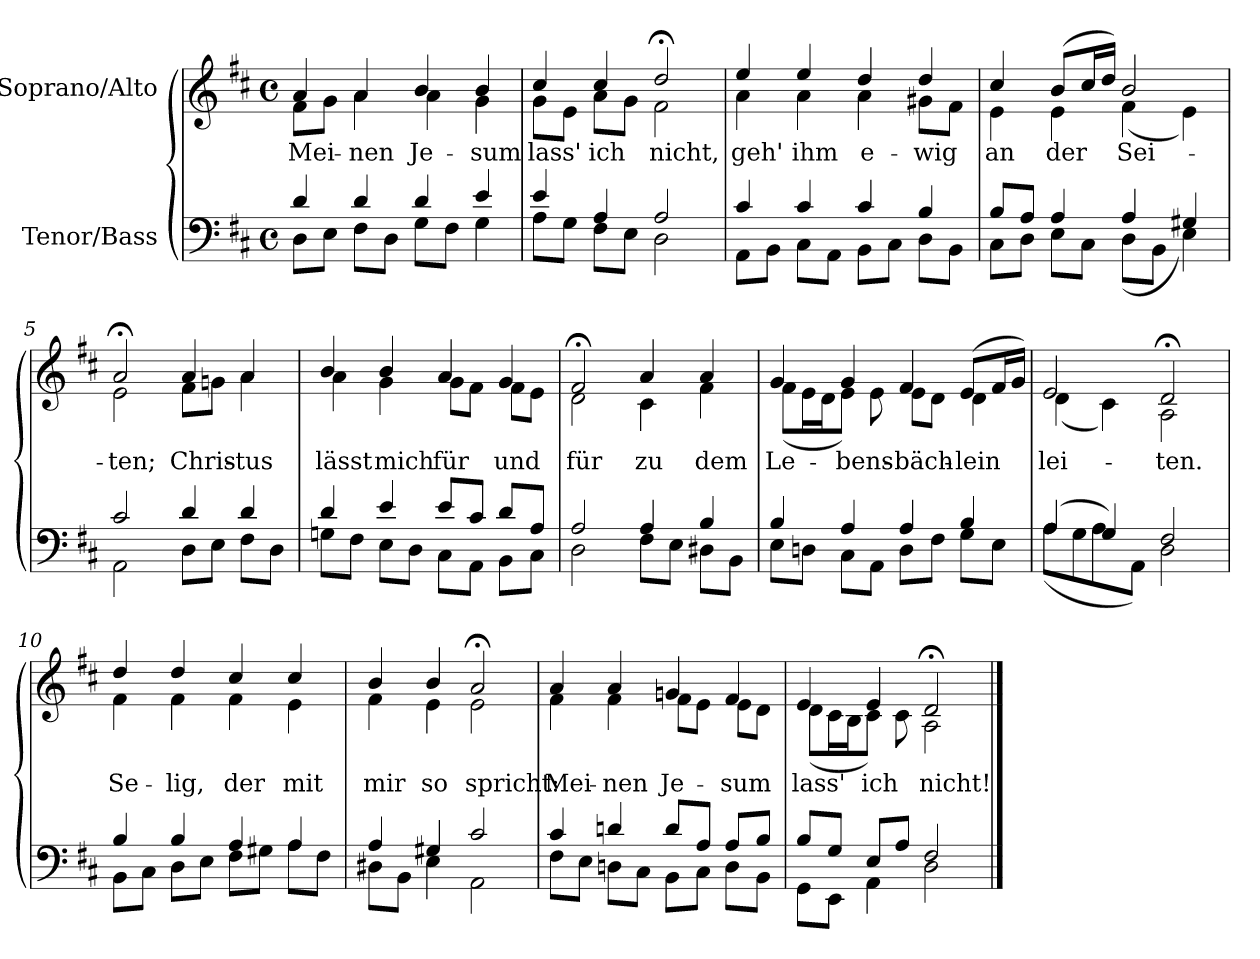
**kern	**kern	**text
*part2	*part1	*part1
*staff2	*staff1	*staff1
*I"Tenor/Bass	*I"Soprano/Alto	*
*clefF4	*clefG2	*
*k[f#c#]	*k[f#c#]	*
*M4/4	*M4/4	*
*met(c)	*met(c)	*
=1	=1	=1
*^	*	*
!	!	!	!LO:LY:b
*	*	*^	*
4d/	8D\L	4a/	8f#\L	Mei-
.	8E\J	.	8g\J	.
!	!	!	!	!LO:LY:b
4d/	8F#\L	4a/	4a\	-nen
.	8D\J	.	.	.
!	!	!	!	!LO:LY:b
4d/	8G\L	4b/	4a\	Je-
.	8F#\J	.	.	.
!	!	!	!	!LO:LY:b
4e/	4G\	4b/	4g\	-sum
=2	=2	=2	=2	=2
!	!	!	!	!LO:LY:b
4e/	8A\L	4cc#/	8g\L	lass'
.	8G\J	.	8e\J	.
!	!	!	!	!LO:LY:b
4A/	8F#\L	4cc#/	8a\L	ich
.	8E\J	.	8g\J	.
!	!	!	!	!LO:LY:b
2A/	2D\	2dd;</	2f#\	nicht,
=3	=3	=3	=3	=3
!	!	!	!	!LO:LY:b
4c#/	8AA\L	4ee/	4a\	geh'
.	8BB\J	.	.	.
!	!	!	!	!LO:LY:b
4c#/	8C#\L	4ee/	4a\	ihm
.	8AA\J	.	.	.
!	!	!	!	!LO:LY:b
4c#/	8BB\L	4dd/	4a\	e-
.	8C#\J	.	.	.
!	!	!	!	!LO:LY:b
4B/	8D\L	4dd/	8g#X\L	-wig
.	8BB\J	.	8f#\J	.
=4	=4	=4	=4	=4
!	!	!	!	!LO:LY:b
8B/L	8C#\L	4cc#/	4e\	an
8A/J	8D\J	.	.	.
!	!	!	!	!LO:LY:b
4A/	8E\L	(8b/L	4e\	der
.	8C#\J	16cc#/L	.	.
.	.	16dd/JJ)	.	.
!	!	!	!	!LO:LY:b
4A/	(8D\L	2b/	(4f#\	Sei-
.	8BB\J	.	.	.
4G#X/	4E\)	.	4e\)	.
!!LO:LB:g=z	!!
=5	=5	=5	=5	=5
!	!	!	!	!LO:LY:b
2c#/	2AA\	2a;</	2e\	-ten;
!	!	!	!	!LO:LY:b
4d/	8D\L	4a/	8f#\L	Chris-
.	8E\J	.	8gn\J	.
!	!	!	!	!LO:LY:b
4d/	8F#\L	4a/	4a\	-tus
.	8D\J	.	.	.
=6	=6	=6	=6	=6
!	!	!	!	!LO:LY:b
4d/	8Gn\L	4b/	4a\	lässt
.	8F#\J	.	.	.
!	!	!	!	!LO:LY:b
4e/	8E\L	4b/	4g\	mich
.	8D\J	.	.	.
!	!	!	!	!LO:LY:b
8e/L	8C#\L	4a/	8g\L	für
8c#/J	8AA\J	.	8f#\J	.
!	!	!	!	!LO:LY:b
8d/L	8BB\L	4g/	8f#\L	und
8A/J	8C#\J	.	8e\J	.
=7	=7	=7	=7	=7
!	!	!	!	!LO:LY:b
2A/	2D\	2f#;</	2d\	für
!	!	!	!	!LO:LY:b
4A/	8F#\L	4a/	4c#\	zu
.	8E\J	.	.	.
!	!	!	!	!LO:LY:b
4B/	8D#X\L	4a/	4f#\	dem
.	8BB\J	.	.	.
=8	=8	=8	=8	=8
!	!	!	!	!LO:LY:b
4B/	8E\L	4g/	(8f#\L	Le-
.	8Dn\J	.	16e\L	.
.	.	.	16d\J	.
!	!	!	!	!LO:LY:b
4A/	8C#\L	4g/	8e\J)	-bens-
.	8AA\J	.	8e\	.
!	!	!	!	!LO:LY:b
4A/	8D\L	4f#/	8e\L	-bäch-
.	8F#\J	.	8d\J	.
!	!	!	!	!LO:LY:b
4B/	8G\L	(8e/L	4d\	-lein
.	8E\J	16f#/L	.	.
.	.	16g/JJ)	.	.
=9	=9	=9	=9	=9
!	!	!	!	!LO:LY:b
(4A/	(8A\L	2e/	(4d\	lei-
.	8G\	.	.	.
4G/)	8A\	.	4c#\)	.
.	8AA\J)	.	.	.
!	!	!	!	!LO:LY:b
2F#/	2D\	2d;</	2A\	-ten.
!!LO:LB:g=z	!!
=10	=10	=10	=10	=10
!	!	!	!	!LO:LY:b
4B/	8BB\L	4dd/	4f#\	Se-
.	8C#\J	.	.	.
!	!	!	!	!LO:LY:b
4B/	8D\L	4dd/	4f#\	-lig,
.	8E\J	.	.	.
!	!	!	!	!LO:LY:b
4A/	8F#\L	4cc#/	4f#\	der
.	8G#X\J	.	.	.
!	!	!	!	!LO:LY:b
4A/	8A\L	4cc#/	4e\	mit
.	8F#\J	.	.	.
=11	=11	=11	=11	=11
!	!	!	!	!LO:LY:b
4A/	8D#X\L	4b/	4f#\	mir
.	8BB\J	.	.	.
!	!	!	!	!LO:LY:b
4G#X/	4E\	4b/	4e\	so
!	!	!	!	!LO:LY:b
2c#/	2AA\	2a;</	2e\	spricht:
=12	=12	=12	=12	=12
!	!	!	!	!LO:LY:b
4c#/	8F#\L	4a/	4f#\	Mei-
.	8E\J	.	.	.
!	!	!	!	!LO:LY:b
4dn/	8Dn\L	4a/	4f#\	-nen
.	8C#\J	.	.	.
!	!	!	!	!LO:LY:b
8d/L	8BB\L	4gn/	8f#\L	Je-
8A/J	8C#\J	.	8e\J	.
!	!	!	!	!LO:LY:b
8A/L	8D\L	4f#/	8e\L	-sum
8B/J	8BB\J	.	8d\J	.
=13	=13	=13	=13	=13
!	!	!	!	!LO:LY:b
8B/L	8GG\L	4e/	(8d\L	lass'
8G/J	8EE\J	.	16c#\L	.
.	.	.	16B\J	.
!	!	!	!	!LO:LY:b
8E/L	4AA\	4e/	8c#\J)	ich
8A/J	.	.	8c#\	.
!	!	!	!	!LO:LY:b
2F#/	2D\	2d;</	2A\	nicht!
*v	*v	*	*	*
*	*v	*v	*
==	==	==
*-	*-	*-
